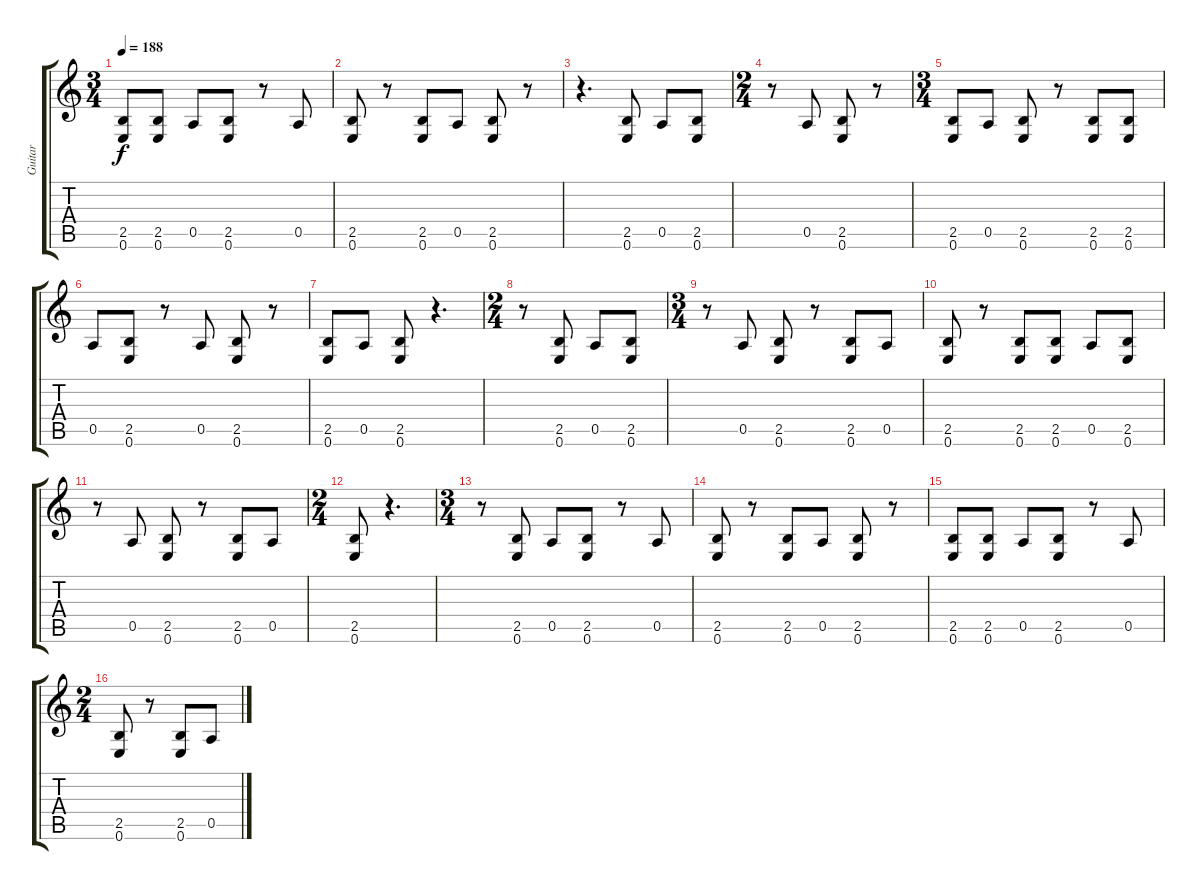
\track ("Guitar" "Guitar") {instrument distortionguitar}
\staff {score tabs}
\tuning (E4 B3 G3 D3 A2 E2) {hide}
\ts (3 4)
\tempo 188
\clef g2
\ks c
(2.5 0.6).8{dy f} (2.5 0.6).8 0.5.8 (2.5 0.6).8 r.8 0.5.8 |
(2.5 0.6).8 r.8 (2.5 0.6).8 0.5.8 (2.5 0.6).8 r.8 |
r.4{d} (2.5 0.6).8 0.5.8 (2.5 0.6).8 |
\ts (2 4)
r.8 0.5.8 (2.5 0.6).8 r.8 |
\ts (3 4)
(2.5 0.6).8 0.5.8 (2.5 0.6).8 r.8 (2.5 0.6).8 (2.5 0.6).8 |
0.5.8 (2.5 0.6).8 r.8 0.5.8 (2.5 0.6).8 r.8 |
(2.5 0.6).8 0.5.8 (2.5 0.6).8 r.4{d} |
\ts (2 4)
r.8 (2.5 0.6).8 0.5.8 (2.5 0.6).8 |
\ts (3 4)
r.8 0.5.8 (2.5 0.6).8 r.8 (2.5 0.6).8 0.5.8 |
(2.5 0.6).8 r.8 (2.5 0.6).8 (2.5 0.6).8 0.5.8 (2.5 0.6).8 |
r.8 0.5.8 (2.5 0.6).8 r.8 (2.5 0.6).8 0.5.8 |
\ts (2 4)
(2.5 0.6).8 r.4{d} |
\ts (3 4)
r.8 (2.5 0.6).8 0.5.8 (2.5 0.6).8 r.8 0.5.8 |
(2.5 0.6).8 r.8 (2.5 0.6).8 0.5.8 (2.5 0.6).8 r.8 |
(2.5 0.6).8 (2.5 0.6).8 0.5.8 (2.5 0.6).8 r.8 0.5.8 |
\ts (2 4)
(2.5 0.6).8 r.8 (2.5 0.6).8 0.5.8
